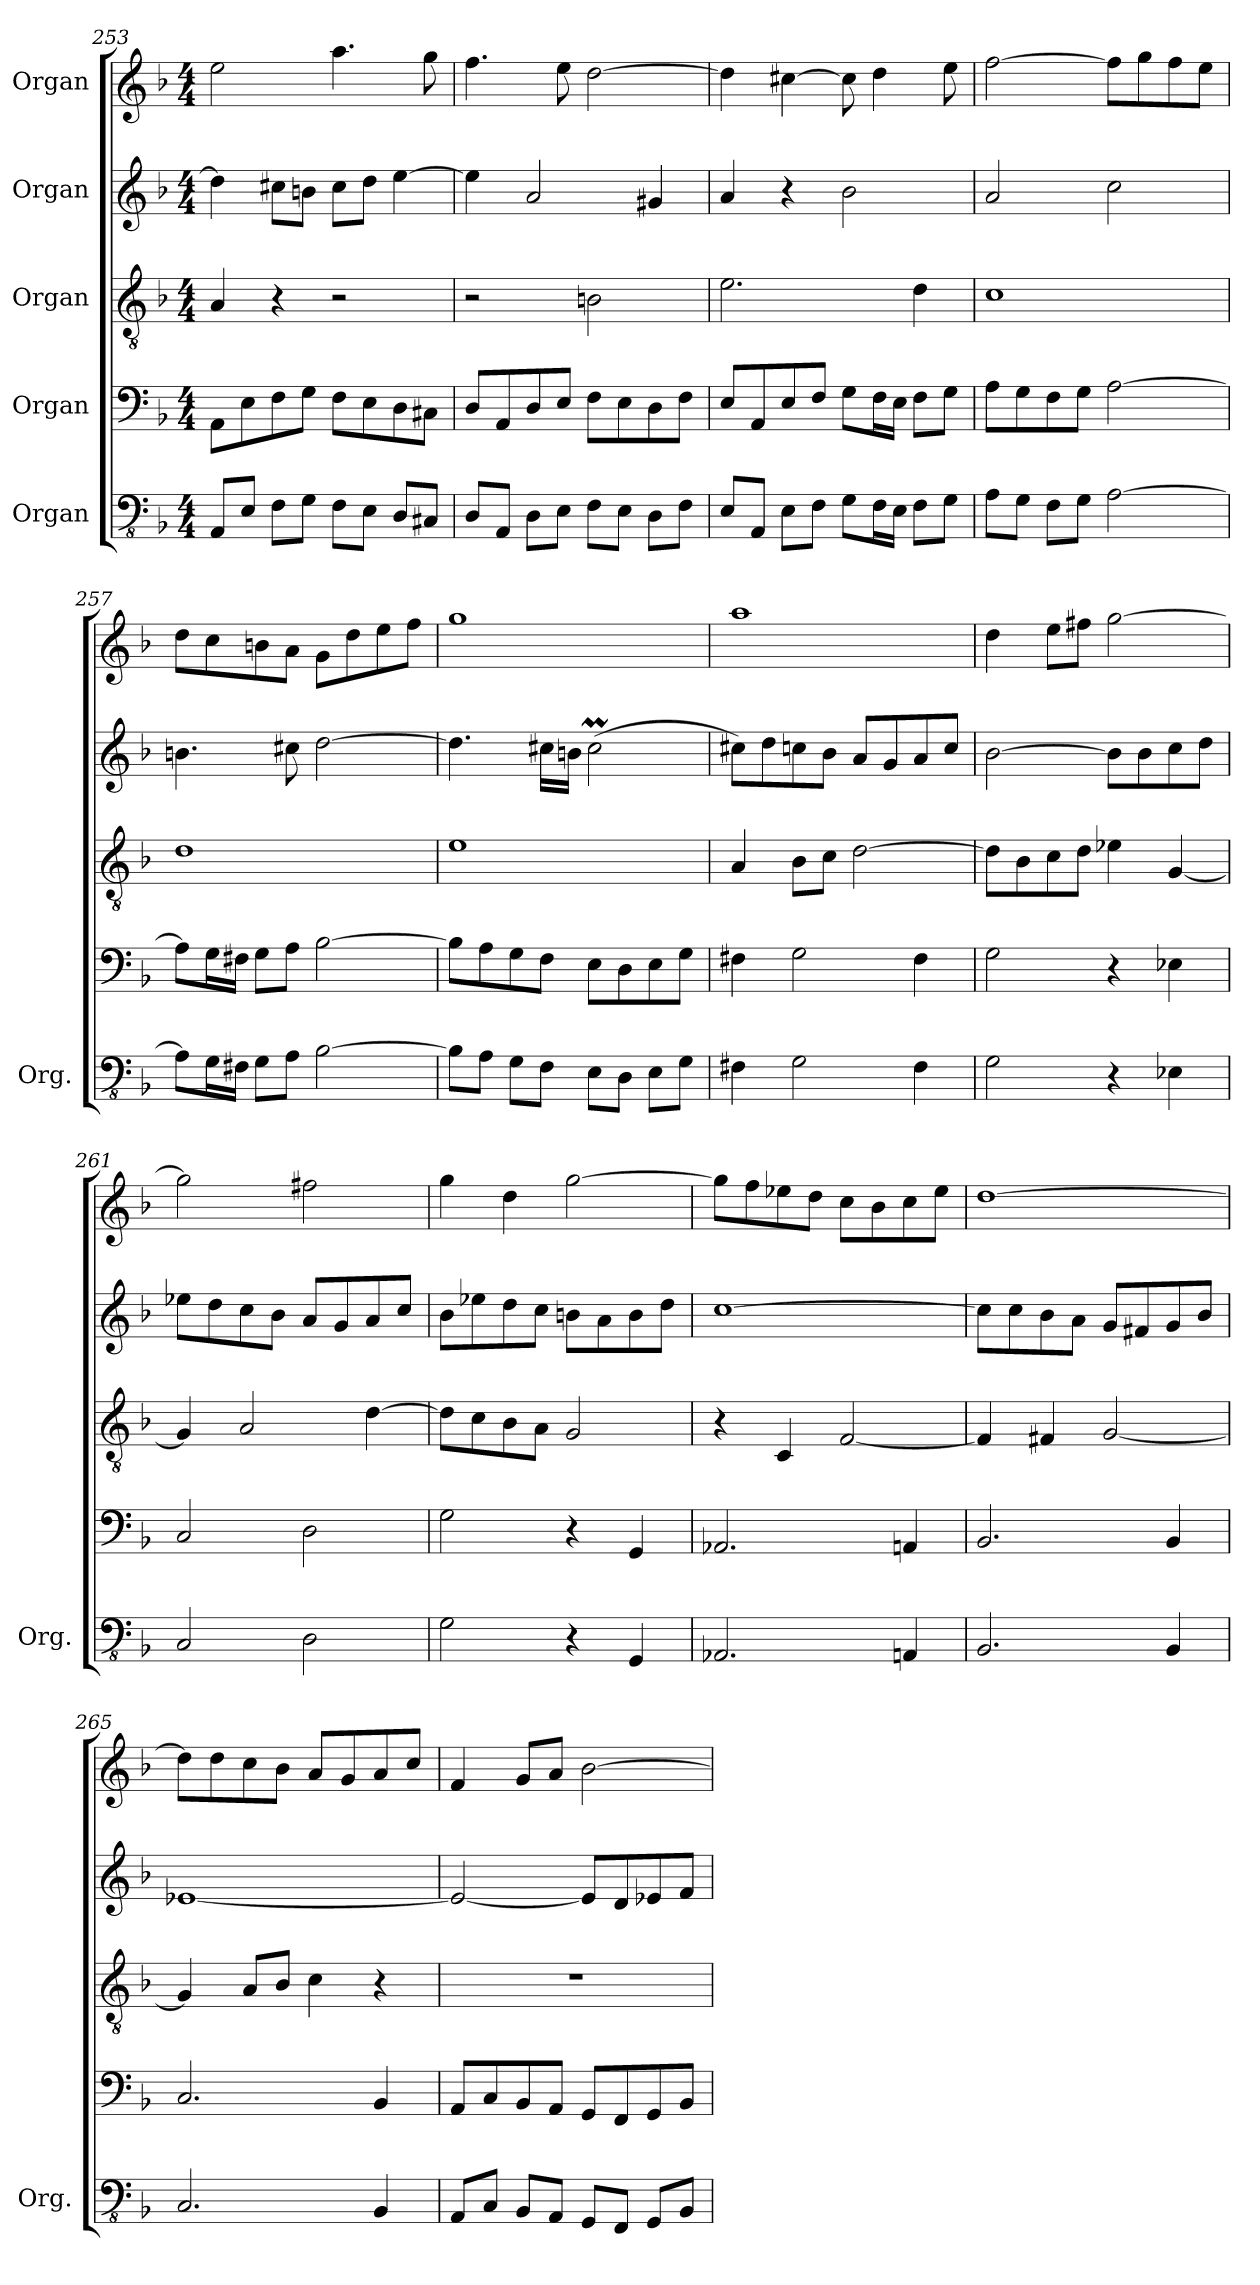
**kern	**kern	**kern	**kern	**kern
*part5	*part4	*part3	*part2	*part1
*staff5	*staff4	*staff3	*staff2	*staff1
*I"Organ	*I"Organ	*I"Organ	*I"Organ	*I"Organ
*I'Org.	*	*	*	*
*clefFv4	*clefF4	*clefGv2	*clefG2	*clefG2
*k[b-]	*k[b-]	*k[b-]	*k[b-]	*k[b-]
*M4/4	*M4/4	*M4/4	*M4/4	*M4/4
=253	=253	=253	=253	=253
8AAA/L	8AA\L	4A/	4dd\]	2ee\
8EE/J	8E\	.	.	.
8FF\L	8F\	4r	8cc#X\L	.
8GG\J	8G\J	.	8bn\J	.
8FF\L	8F\L	2r	8cc#\L	4.aa\
8EE\J	8E\	.	8dd\J	.
8DD/L	8D\	.	[4ee\	.
8CC#X/J	8C#X\J	.	.	8gg\
=254	=254	=254	=254	=254
8DD/L	8D/L	2r	4ee\]	4.ff\
8AAA/J	8AA/	.	.	.
8DD\L	8D/	.	2a/	.
8EE\J	8E/J	.	.	8ee\
8FF\L	8F\L	2Bn\	.	[2dd\
8EE\J	8E\	.	.	.
8DD\L	8D\	.	4g#X/	.
8FF\J	8F\J	.	.	.
!!LO:PB:g=z
=255	=255	=255	=255	=255
8EE/L	8E/L	2.e\	4a/	4dd\]
8AAA/J	8AA/	.	.	.
8EE\L	8E/	.	4r	[4cc#X\
8FF\J	8F/J	.	.	.
8GG\L	8G\L	.	2b-\	8cc#\]
16FF\L	16F\L	.	.	4dd\
16EE\JJ	16E\JJ	.	.	.
8FF\L	8F\L	4d\	.	.
8GG\J	8G\J	.	.	8ee\
=256	=256	=256	=256	=256
8AA\L	8A\L	1c	2a/	[2ff\
8GG\J	8G\	.	.	.
8FF\L	8F\	.	.	.
8GG\J	8G\J	.	.	.
[2AA\	[2A\	.	2cc\	8ff\L]
.	.	.	.	8gg\
.	.	.	.	8ff\
.	.	.	.	8ee\J
=257	=257	=257	=257	=257
8AA\L]	8A\L]	1d	4.bn\	8dd\L
16GG\L	16G\L	.	.	8cc\
16FF#X\JJ	16F#X\JJ	.	.	.
8GG\L	8G\L	.	.	8bn\
8AA\J	8A\J	.	8cc#X\	8a\J
[2BB-\	[2B-\	.	[2dd\	8g\L
.	.	.	.	8dd\
.	.	.	.	8ee\
.	.	.	.	8ff\J
=258	=258	=258	=258	=258
8BB-\L]	8B-\L]	1e	4.dd\]	1gg
8AA\J	8A\	.	.	.
8GG\L	8G\	.	.	.
8FF\J	8F\J	.	16cc#X\LL	.
.	.	.	16bn\JJ	.
8EE\L	8E\L	.	(2cc#m\	.
8DD\J	8D\	.	.	.
8EE\L	8E\	.	.	.
8GG\J	8G\J	.	.	.
!!LO:LB:g=z
=259	=259	=259	=259	=259
4FF#X\	4F#X\	4A/	8cc#X\L)	1aa
.	.	.	8dd\	.
2GG\	2G\	8B-\L	8ccn\	.
.	.	8c\J	8b-\J	.
.	.	[2d\	8a/L	.
.	.	.	8g/	.
4FF#\	4F#\	.	8a/	.
.	.	.	8cc/J	.
=260	=260	=260	=260	=260
2GG\	2G\	8d\L]	[2b-\	4dd\
.	.	8B-\	.	.
.	.	8c\	.	8ee\L
.	.	8d\J	.	8ff#X\J
4r	4r	4e-X\	8b-\L]	[2gg\
.	.	.	8b-\	.
4EE-X\	4E-X\	[4G/	8cc\	.
.	.	.	8dd\J	.
=261	=261	=261	=261	=261
2CC/	2C/	4G/]	8ee-X\L	2gg\]
.	.	.	8dd\	.
.	.	2A/	8cc\	.
.	.	.	8b-\J	.
2DD\	2D\	.	8a/L	2ff#X\
.	.	.	8g/	.
.	.	[4d\	8a/	.
.	.	.	8cc/J	.
=262	=262	=262	=262	=262
2GG\	2G\	8d\L]	8b-\L	4gg\
.	.	8c\	8ee-X\	.
.	.	8B-\	8dd\	4dd\
.	.	8A\J	8cc\J	.
4r	4r	2G/	8bn\L	[2gg\
.	.	.	8a\	.
4GGG/	4GG/	.	8b\	.
.	.	.	8dd\J	.
!!LO:LB:g=z
=263	=263	=263	=263	=263
2.AAA-X/	2.AA-X/	4r	[1cc	8gg\L]
.	.	.	.	8ff\
.	.	4C/	.	8ee-X\
.	.	.	.	8dd\J
.	.	[2F/	.	8cc\L
.	.	.	.	8b-\
4AAAn/	4AAn/	.	.	8cc\
.	.	.	.	8ee-\J
=264	=264	=264	=264	=264
2.BBB-/	2.BB-/	4F/]	8cc\L]	[1dd
.	.	.	8cc\	.
.	.	4F#X/	8b-\	.
.	.	.	8a\J	.
.	.	[2G/	8g/L	.
.	.	.	8f#X/	.
4BBB-/	4BB-/	.	8g/	.
.	.	.	8b-/J	.
=265	=265	=265	=265	=265
2.CC/	2.C/	4G/]	[1e-X	8dd\L]
.	.	.	.	8dd\
.	.	8A/L	.	8cc\
.	.	8B-/J	.	8b-\J
.	.	4c\	.	8a/L
.	.	.	.	8g/
4BBB-/	4BB-/	4r	.	8a/
.	.	.	.	8cc/J
=266	=266	=266	=266	=266
8AAA/L	8AA/L	1r	2e-/_	4f/
8CC/J	8C/	.	.	.
8BBB-/L	8BB-/	.	.	8g/L
8AAA/J	8AA/J	.	.	8a/J
8GGG/L	8GG/L	.	8e-/L]	[2b-\
8FFF/J	8FF/	.	8d/	.
8GGG/L	8GG/	.	8e-X/	.
8BBB-/J	8BB-/J	.	8f/J	.
=	=	=	=	=
*-	*-	*-	*-	*-
